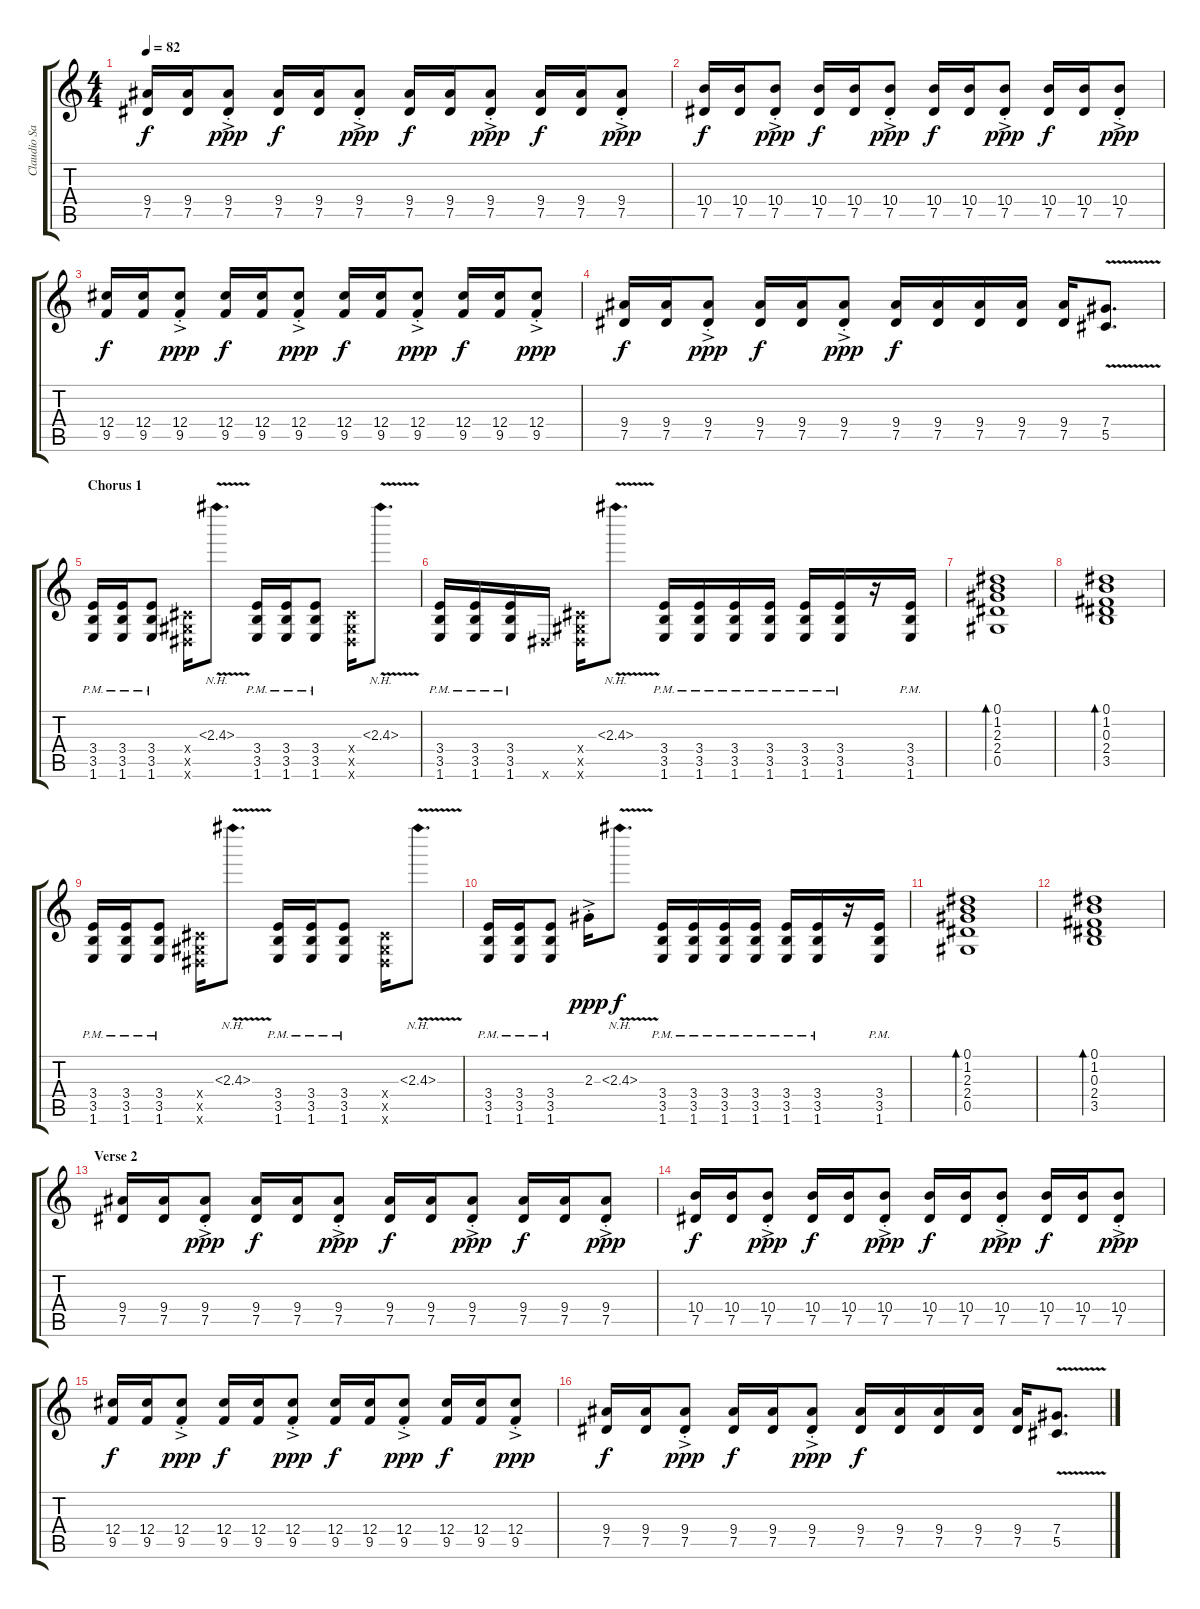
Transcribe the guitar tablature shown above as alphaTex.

\track ("Claudio Sanchez (Rhythm)" "Claudio Sa") {instrument distortionguitar}
\staff {score tabs}
\tuning (Eb4 Bb3 Gb3 Db3 Ab2 Eb2) {hide}
\ts (4 4)
\tempo 82
\clef g2
\ks c
(9.4 7.5).16{dy f} (9.4 7.5).16 (9.4{ac st} 7.5{ac st}).8{dy ppp} (9.4 7.5).16{dy f} (9.4 7.5).16 (9.4{ac st} 7.5{ac st}).8{dy ppp} (9.4 7.5).16{dy f} (9.4 7.5).16 (9.4{ac st} 7.5{ac st}).8{dy ppp} (9.4 7.5).16{dy f} (9.4 7.5).16 (9.4{ac st} 7.5{ac st}).8{dy ppp} |
(10.4 7.5).16{dy f} (10.4 7.5).16 (10.4{ac st} 7.5{ac st}).8{dy ppp} (10.4 7.5).16{dy f} (10.4 7.5).16 (10.4{ac st} 7.5{ac st}).8{dy ppp} (10.4 7.5).16{dy f} (10.4 7.5).16 (10.4{ac st} 7.5{ac st}).8{dy ppp} (10.4 7.5).16{dy f} (10.4 7.5).16 (10.4{ac st} 7.5{ac st}).8{dy ppp} |
(12.4 9.5).16{dy f} (12.4 9.5).16 (12.4{ac st} 9.5{ac st}).8{dy ppp} (12.4 9.5).16{dy f} (12.4 9.5).16 (12.4{ac st} 9.5{ac st}).8{dy ppp} (12.4 9.5).16{dy f} (12.4 9.5).16 (12.4{ac st} 9.5{ac st}).8{dy ppp} (12.4 9.5).16{dy f} (12.4 9.5).16 (12.4{ac st} 9.5{ac st}).8{dy ppp} |
(9.4 7.5).16{dy f} (9.4 7.5).16 (9.4{ac st} 7.5{ac st}).8{dy ppp} (9.4 7.5).16{dy f} (9.4 7.5).16 (9.4{ac st} 7.5{ac st}).8{dy ppp} (9.4 7.5).16{dy f} (9.4 7.5).16 (9.4 7.5).16 (9.4 7.5).16 (9.4 7.5).16 (7.4{v} 5.5{v}).8{d} |
\section ("" "Chorus 1")
(3.4{pm} 3.5{pm} 1.6{pm}).16 (3.4{pm} 3.5{pm} 1.6{pm}).16 (3.4{pm} 3.5{pm} 1.6{pm}).8 (0.4{x} 0.5{x} 0.6{x}).16 2.3{nh v}.8{d} (3.4{pm} 3.5{pm} 1.6{pm}).16 (3.4{pm} 3.5{pm} 1.6{pm}).16 (3.4{pm} 3.5{pm} 1.6{pm}).8 (0.4{x} 0.5{x} 0.6{x}).16 2.3{nh v}.8{d} |
(3.4{pm} 3.5{pm} 1.6{pm}).16 (3.4{pm} 3.5{pm} 1.6{pm}).16 (3.4{pm} 3.5{pm} 1.6{pm}).16 0.6{x}.16 (0.4{x} 0.5{x} 0.6{x}).16 2.3{nh v}.8{d} (3.4{pm} 3.5{pm} 1.6{pm}).16 (3.4{pm} 3.5{pm} 1.6{pm}).16 (3.4{pm} 3.5{pm} 1.6{pm}).16 (3.4{pm} 3.5{pm} 1.6{pm}).16 (3.4{pm} 3.5{pm} 1.6{pm}).16 (3.4{pm} 3.5{pm} 1.6{pm}).16 r.16 (3.4{pm} 3.5{pm} 1.6{pm}).16 |
(0.1 1.2 2.3 2.4 0.5).1{bd 120} |
(0.1 1.2 0.3 2.4 3.5).1{bd 120} |
(3.4{pm} 3.5{pm} 1.6{pm}).16 (3.4{pm} 3.5{pm} 1.6{pm}).16 (3.4{pm} 3.5{pm} 1.6{pm}).8 (0.4{x} 0.5{x} 0.6{x}).16 2.3{nh v}.8{d} (3.4{pm} 3.5{pm} 1.6{pm}).16 (3.4{pm} 3.5{pm} 1.6{pm}).16 (3.4{pm} 3.5{pm} 1.6{pm}).8 (0.4{x} 0.5{x} 0.6{x}).16 2.3{nh v}.8{d} |
(3.4{pm} 3.5{pm} 1.6{pm}).16 (3.4{pm} 3.5{pm} 1.6{pm}).16 (3.4{pm} 3.5{pm} 1.6{pm}).8 2.3{ac st}.16{dy ppp} 2.3{nh v}.8{d dy f} (3.4{pm} 3.5{pm} 1.6{pm}).16 (3.4{pm} 3.5{pm} 1.6{pm}).16 (3.4{pm} 3.5{pm} 1.6{pm}).16 (3.4{pm} 3.5{pm} 1.6{pm}).16 (3.4{pm} 3.5{pm} 1.6{pm}).16 (3.4{pm} 3.5{pm} 1.6{pm}).16 r.16 (3.4{pm} 3.5{pm} 1.6{pm}).16 |
(0.1 1.2 2.3 2.4 0.5).1{bd 120} |
(0.1 1.2 0.3 2.4 3.5).1{bd 120} |
\section ("" "Verse 2")
(9.4 7.5).16 (9.4 7.5).16 (9.4{ac st} 7.5{ac st}).8{dy ppp} (9.4 7.5).16{dy f} (9.4 7.5).16 (9.4{ac st} 7.5{ac st}).8{dy ppp} (9.4 7.5).16{dy f} (9.4 7.5).16 (9.4{ac st} 7.5{ac st}).8{dy ppp} (9.4 7.5).16{dy f} (9.4 7.5).16 (9.4{ac st} 7.5{ac st}).8{dy ppp} |
(10.4 7.5).16{dy f} (10.4 7.5).16 (10.4{ac st} 7.5{ac st}).8{dy ppp} (10.4 7.5).16{dy f} (10.4 7.5).16 (10.4{ac st} 7.5{ac st}).8{dy ppp} (10.4 7.5).16{dy f} (10.4 7.5).16 (10.4{ac st} 7.5{ac st}).8{dy ppp} (10.4 7.5).16{dy f} (10.4 7.5).16 (10.4{ac st} 7.5{ac st}).8{dy ppp} |
(12.4 9.5).16{dy f} (12.4 9.5).16 (12.4{ac st} 9.5{ac st}).8{dy ppp} (12.4 9.5).16{dy f} (12.4 9.5).16 (12.4{ac st} 9.5{ac st}).8{dy ppp} (12.4 9.5).16{dy f} (12.4 9.5).16 (12.4{ac st} 9.5{ac st}).8{dy ppp} (12.4 9.5).16{dy f} (12.4 9.5).16 (12.4{ac st} 9.5{ac st}).8{dy ppp} |
(9.4 7.5).16{dy f} (9.4 7.5).16 (9.4{ac st} 7.5{ac st}).8{dy ppp} (9.4 7.5).16{dy f} (9.4 7.5).16 (9.4{ac st} 7.5{ac st}).8{dy ppp} (9.4 7.5).16{dy f} (9.4 7.5).16 (9.4 7.5).16 (9.4 7.5).16 (9.4 7.5).16 (7.4{v} 5.5{v}).8{d}
